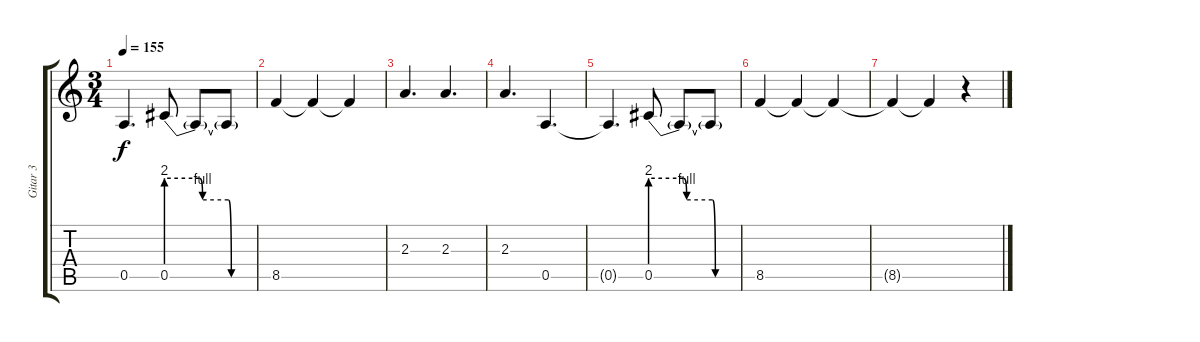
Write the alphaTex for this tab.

\track ("Gitar 3" "Gitar 3") {instrument distortionguitar}
\staff {score tabs}
\tuning (E4 B3 G3 D3 A2 E2) {hide}
\ts (3 4)
\tempo 155
\clef g2
\ks c
0.5{t}.4{d dy f} 0.5{be (custom 0 8 22 8 24 4 41 4 43 0 60 0)}.8 0.5{t}.8 0.5{t}.8 |
8.5.4 8.5{t}.4 8.5{t}.4 |
2.3.4{d} 2.3.4{d} |
2.3.4{d} 0.5.4{d} |
0.5{t}.4{d} 0.5{be (custom 0 8 22 8 24 4 41 4 43 0 60 0)}.8 0.5{t}.8 0.5{t}.8 |
8.5.4 8.5{t}.4 8.5{t}.4 |
8.5{t}.4 8.5{t}.4 r.4
